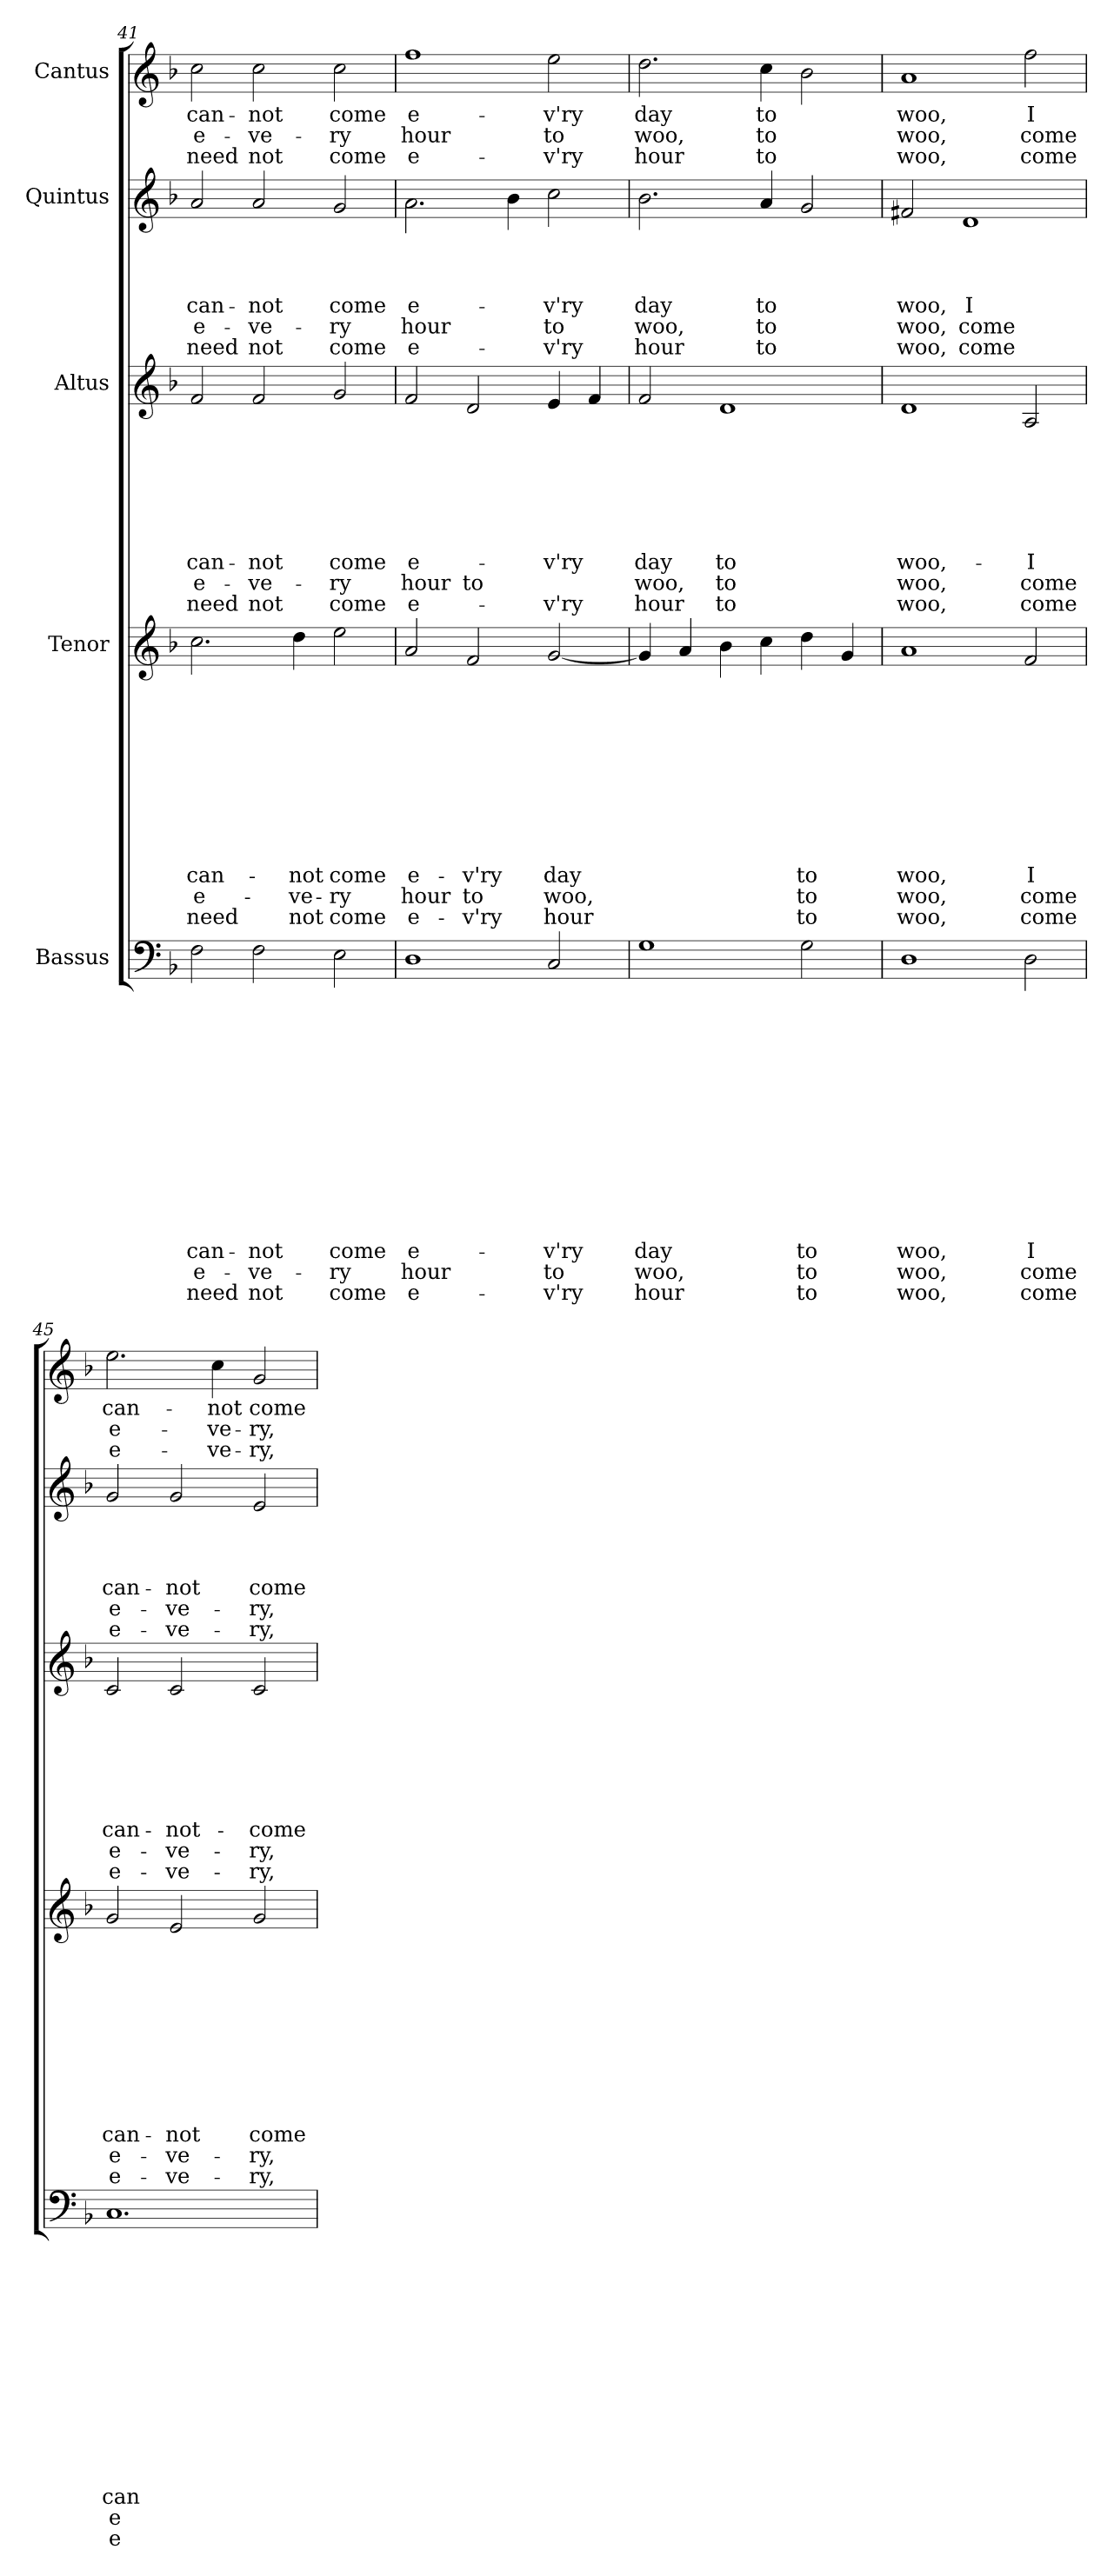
**kern	**text	**text	**text	**text	**text	**text	**text	**text	**text	**text	**text	**text	**text	**text	**text	**kern	**text	**text	**text	**text	**text	**text	**text	**text	**text	**text	**text	**text	**kern	**text	**text	**text	**text	**text	**text	**text	**text	**text	**kern	**text	**text	**text	**text	**text	**text	**kern	**text	**text	**text
*part5	*part5	*part5	*part5	*part5	*part5	*part5	*part5	*part5	*part5	*part5	*part5	*part5	*part5	*part5	*part5	*part4	*part4	*part4	*part4	*part4	*part4	*part4	*part4	*part4	*part4	*part4	*part4	*part4	*part3	*part3	*part3	*part3	*part3	*part3	*part3	*part3	*part3	*part3	*part2	*part2	*part2	*part2	*part2	*part2	*part2	*part1	*part1	*part1	*part1
*staff5	*staff5	*staff5	*staff5	*staff5	*staff5	*staff5	*staff5	*staff5	*staff5	*staff5	*staff5	*staff5	*staff5	*staff5	*staff5	*staff4	*staff4	*staff4	*staff4	*staff4	*staff4	*staff4	*staff4	*staff4	*staff4	*staff4	*staff4	*staff4	*staff3	*staff3	*staff3	*staff3	*staff3	*staff3	*staff3	*staff3	*staff3	*staff3	*staff2	*staff2	*staff2	*staff2	*staff2	*staff2	*staff2	*staff1	*staff1	*staff1	*staff1
*I"Bassus	*	*	*	*	*	*	*	*	*	*	*	*	*	*	*	*I"Tenor	*	*	*	*	*	*	*	*	*	*	*	*	*I"Altus	*	*	*	*	*	*	*	*	*	*I"Quintus	*	*	*	*	*	*	*I"Cantus	*	*	*
*clefF4	*	*	*	*	*	*	*	*	*	*	*	*	*	*	*	*clefG2	*	*	*	*	*	*	*	*	*	*	*	*	*clefG2	*	*	*	*	*	*	*	*	*	*clefG2	*	*	*	*	*	*	*clefG2	*	*	*
*k[b-]	*	*	*	*	*	*	*	*	*	*	*	*	*	*	*	*k[b-]	*	*	*	*	*	*	*	*	*	*	*	*	*k[b-]	*	*	*	*	*	*	*	*	*	*k[b-]	*	*	*	*	*	*	*k[b-]	*	*	*
*F:	*	*	*	*	*	*	*	*	*	*	*	*	*	*	*	*F:	*	*	*	*	*	*	*	*	*	*	*	*	*F:	*	*	*	*	*	*	*	*	*	*F:	*	*	*	*	*	*	*F:	*	*	*
=41	=41	=41	=41	=41	=41	=41	=41	=41	=41	=41	=41	=41	=41	=41	=41	=41	=41	=41	=41	=41	=41	=41	=41	=41	=41	=41	=41	=41	=41	=41	=41	=41	=41	=41	=41	=41	=41	=41	=41	=41	=41	=41	=41	=41	=41	=41	=41	=41	=41
!	!	!	!	!	!	!	!	!	!	!	!	!	!LO:LY:b	!LO:LY:b	!LO:LY:b	!	!	!	!	!	!	!	!	!	!	!LO:LY:b	!LO:LY:b	!LO:LY:b	!	!	!	!	!	!	!	!LO:LY:b	!LO:LY:b	!LO:LY:b	!	!	!	!	!LO:LY:b	!LO:LY:b	!LO:LY:b	!	!LO:LY:b	!LO:LY:b	!LO:LY:b
2F\	.	.	.	.	.	.	.	.	.	.	.	.	can-	e-	need	2.cc\	.	.	.	.	.	.	.	.	.	can-	e-	need	2f/	.	.	.	.	.	.	can-	e-	need	2a/	.	.	.	can-	e-	need	2cc\	can-	e-	need
!	!	!	!	!	!	!	!	!	!	!	!	!	!LO:LY:b	!LO:LY:b	!LO:LY:b	!	!	!	!	!	!	!	!	!	!	!	!	!	!	!	!	!	!	!	!	!LO:LY:b	!LO:LY:b	!LO:LY:b	!	!	!	!	!LO:LY:b	!LO:LY:b	!LO:LY:b	!	!LO:LY:b	!LO:LY:b	!LO:LY:b
2F\	.	.	.	.	.	.	.	.	.	.	.	.	-not	-ve-	not	.	.	.	.	.	.	.	.	.	.	.	.	.	2f/	.	.	.	.	.	.	-not	-ve-	not	2a/	.	.	.	-not	-ve-	not	2cc\	-not	-ve-	not
!	!	!	!	!	!	!	!	!	!	!	!	!	!	!	!	!	!	!	!	!	!	!	!	!	!	!LO:LY:b	!LO:LY:b	!LO:LY:b	!	!	!	!	!	!	!	!	!	!	!	!	!	!	!	!	!	!	!	!	!
.	.	.	.	.	.	.	.	.	.	.	.	.	.	.	.	4dd\	.	.	.	.	.	.	.	.	.	-not	-ve-	not	.	.	.	.	.	.	.	.	.	.	.	.	.	.	.	.	.	.	.	.	.
!	!	!	!	!	!	!	!	!	!	!	!	!	!LO:LY:b	!LO:LY:b	!LO:LY:b	!	!	!	!	!	!	!	!	!	!	!LO:LY:b	!LO:LY:b	!LO:LY:b	!	!	!	!	!	!	!	!LO:LY:b	!LO:LY:b	!LO:LY:b	!	!	!	!	!LO:LY:b	!LO:LY:b	!LO:LY:b	!	!LO:LY:b	!LO:LY:b	!LO:LY:b
2E\	.	.	.	.	.	.	.	.	.	.	.	.	come	-ry	come	2ee\	.	.	.	.	.	.	.	.	.	come	-ry	come	2g/	.	.	.	.	.	.	come	-ry	come	2g/	.	.	.	come	-ry	come	2cc\	come	-ry	come
=42	=42	=42	=42	=42	=42	=42	=42	=42	=42	=42	=42	=42	=42	=42	=42	=42	=42	=42	=42	=42	=42	=42	=42	=42	=42	=42	=42	=42	=42	=42	=42	=42	=42	=42	=42	=42	=42	=42	=42	=42	=42	=42	=42	=42	=42	=42	=42	=42	=42
!	!	!	!	!	!	!	!	!	!	!	!	!	!LO:LY:b	!LO:LY:b	!LO:LY:b	!	!	!	!	!	!	!	!	!	!	!LO:LY:b	!LO:LY:b	!LO:LY:b	!	!	!	!	!	!	!	!LO:LY:b	!LO:LY:b	!LO:LY:b	!	!	!	!	!LO:LY:b	!LO:LY:b	!LO:LY:b	!	!LO:LY:b	!LO:LY:b	!LO:LY:b
1D	.	.	.	.	.	.	.	.	.	.	.	.	e-	hour	e-	2a/	.	.	.	.	.	.	.	.	.	e-	hour	e-	2f/	.	.	.	.	.	.	e-	hour	e-	2.a\	.	.	.	e-	hour	e-	1ff	e-	hour	e-
!	!	!	!	!	!	!	!	!	!	!	!	!	!	!	!	!	!	!	!	!	!	!	!	!	!	!LO:LY:b	!LO:LY:b	!LO:LY:b	!	!	!	!	!	!	!	!	!LO:LY:b	!	!	!	!	!	!	!	!	!	!	!	!
.	.	.	.	.	.	.	.	.	.	.	.	.	.	.	.	2f/	.	.	.	.	.	.	.	.	.	-v'ry	to	-v'ry	2d/	.	.	.	.	.	.	.	to	.	.	.	.	.	.	.	.	.	.	.	.
.	.	.	.	.	.	.	.	.	.	.	.	.	.	.	.	.	.	.	.	.	.	.	.	.	.	.	.	.	.	.	.	.	.	.	.	.	.	.	4b-\	.	.	.	.	.	.	.	.	.	.
!	!	!	!	!	!	!	!	!	!	!	!	!	!LO:LY:b	!LO:LY:b	!LO:LY:b	!	!	!	!	!	!	!	!	!	!	!LO:LY:b	!LO:LY:b	!LO:LY:b	!	!	!	!	!	!	!	!LO:LY:b	!	!LO:LY:b	!	!	!	!	!LO:LY:b	!LO:LY:b	!LO:LY:b	!	!LO:LY:b	!LO:LY:b	!LO:LY:b
2C/	.	.	.	.	.	.	.	.	.	.	.	.	-v'ry	to	-v'ry	[<2g/	.	.	.	.	.	.	.	.	.	day	woo,	hour	4e/	.	.	.	.	.	.	-v'ry	.	-v'ry	2cc\	.	.	.	-v'ry	to	-v'ry	2ee\	-v'ry	to	-v'ry
.	.	.	.	.	.	.	.	.	.	.	.	.	.	.	.	.	.	.	.	.	.	.	.	.	.	.	.	.	4f/	.	.	.	.	.	.	.	.	.	.	.	.	.	.	.	.	.	.	.	.
=43	=43	=43	=43	=43	=43	=43	=43	=43	=43	=43	=43	=43	=43	=43	=43	=43	=43	=43	=43	=43	=43	=43	=43	=43	=43	=43	=43	=43	=43	=43	=43	=43	=43	=43	=43	=43	=43	=43	=43	=43	=43	=43	=43	=43	=43	=43	=43	=43	=43
!	!	!	!	!	!	!	!	!	!	!	!	!	!LO:LY:b	!LO:LY:b	!LO:LY:b	!	!	!	!	!	!	!	!	!	!	!	!	!	!	!	!	!	!	!	!	!LO:LY:b	!LO:LY:b	!LO:LY:b	!	!	!	!	!LO:LY:b	!LO:LY:b	!LO:LY:b	!	!LO:LY:b	!LO:LY:b	!LO:LY:b
1G	.	.	.	.	.	.	.	.	.	.	.	.	day	woo,	hour	4g/]	.	.	.	.	.	.	.	.	.	.	.	.	2f/	.	.	.	.	.	.	day	woo,	hour	2.b-\	.	.	.	day	woo,	hour	2.dd\	day	woo,	hour
.	.	.	.	.	.	.	.	.	.	.	.	.	.	.	.	4a/	.	.	.	.	.	.	.	.	.	.	.	.	.	.	.	.	.	.	.	.	.	.	.	.	.	.	.	.	.	.	.	.	.
!	!	!	!	!	!	!	!	!	!	!	!	!	!	!	!	!	!	!	!	!	!	!	!	!	!	!	!	!	!	!	!	!	!	!	!	!LO:LY:b	!LO:LY:b	!LO:LY:b	!	!	!	!	!	!	!	!	!	!	!
.	.	.	.	.	.	.	.	.	.	.	.	.	.	.	.	4b-\	.	.	.	.	.	.	.	.	.	.	.	.	1d	.	.	.	.	.	.	to	to	to	.	.	.	.	.	.	.	.	.	.	.
!	!	!	!	!	!	!	!	!	!	!	!	!	!	!	!	!	!	!	!	!	!	!	!	!	!	!	!	!	!	!	!	!	!	!	!	!	!	!	!	!	!	!	!LO:LY:b	!LO:LY:b	!LO:LY:b	!	!LO:LY:b	!LO:LY:b	!LO:LY:b
.	.	.	.	.	.	.	.	.	.	.	.	.	.	.	.	4cc\	.	.	.	.	.	.	.	.	.	.	.	.	.	.	.	.	.	.	.	.	.	.	4a/	.	.	.	to	to	to	4cc\	to	to	to
!	!	!	!	!	!	!	!	!	!	!	!	!	!LO:LY:b	!LO:LY:b	!LO:LY:b	!	!	!	!	!	!	!	!	!	!	!LO:LY:b	!LO:LY:b	!LO:LY:b	!	!	!	!	!	!	!	!	!	!	!	!	!	!	!	!	!	!	!	!	!
2G\	.	.	.	.	.	.	.	.	.	.	.	.	to	to	to	4dd\	.	.	.	.	.	.	.	.	.	to	to	to	.	.	.	.	.	.	.	.	.	.	2g/	.	.	.	.	.	.	2b-\	.	.	.
.	.	.	.	.	.	.	.	.	.	.	.	.	.	.	.	4g/	.	.	.	.	.	.	.	.	.	.	.	.	.	.	.	.	.	.	.	.	.	.	.	.	.	.	.	.	.	.	.	.	.
=44	=44	=44	=44	=44	=44	=44	=44	=44	=44	=44	=44	=44	=44	=44	=44	=44	=44	=44	=44	=44	=44	=44	=44	=44	=44	=44	=44	=44	=44	=44	=44	=44	=44	=44	=44	=44	=44	=44	=44	=44	=44	=44	=44	=44	=44	=44	=44	=44	=44
!	!	!	!	!	!	!	!	!	!	!	!	!	!LO:LY:b	!LO:LY:b	!LO:LY:b	!	!	!	!	!	!	!	!	!	!	!LO:LY:b	!LO:LY:b	!LO:LY:b	!	!	!	!	!	!	!	!LO:LY:b	!LO:LY:b	!LO:LY:b	!	!	!	!	!LO:LY:b	!LO:LY:b	!LO:LY:b	!	!LO:LY:b	!LO:LY:b	!LO:LY:b
1D	.	.	.	.	.	.	.	.	.	.	.	.	woo,	woo,	woo,	1a	.	.	.	.	.	.	.	.	.	woo,	woo,	woo,	1d	.	.	.	.	.	.	woo,-	woo,	woo,	2f#X/	.	.	.	woo,	woo,	woo,	1a	woo,	woo,	woo,
!	!	!	!	!	!	!	!	!	!	!	!	!	!	!	!	!	!	!	!	!	!	!	!	!	!	!	!	!	!	!	!	!	!	!	!	!	!	!	!	!	!	!	!LO:LY:b	!LO:LY:b	!LO:LY:b	!	!	!	!
.	.	.	.	.	.	.	.	.	.	.	.	.	.	.	.	.	.	.	.	.	.	.	.	.	.	.	.	.	.	.	.	.	.	.	.	.	.	.	1d	.	.	.	I	come	come	.	.	.	.
!	!	!	!	!	!	!	!	!	!	!	!	!	!LO:LY:b	!LO:LY:b	!LO:LY:b	!	!	!	!	!	!	!	!	!	!	!LO:LY:b	!LO:LY:b	!LO:LY:b	!	!	!	!	!	!	!	!LO:LY:b	!LO:LY:b	!LO:LY:b	!	!	!	!	!	!	!	!	!LO:LY:b	!LO:LY:b	!LO:LY:b
2D\	.	.	.	.	.	.	.	.	.	.	.	.	I	come	come	2f/	.	.	.	.	.	.	.	.	.	I	come	come	2A/	.	.	.	.	.	.	-I	come	come	.	.	.	.	.	.	.	2ff\	I	come	come
!!LO:PB:g=z
=45	=45	=45	=45	=45	=45	=45	=45	=45	=45	=45	=45	=45	=45	=45	=45	=45	=45	=45	=45	=45	=45	=45	=45	=45	=45	=45	=45	=45	=45	=45	=45	=45	=45	=45	=45	=45	=45	=45	=45	=45	=45	=45	=45	=45	=45	=45	=45	=45	=45
!	!	!	!	!	!	!	!	!	!	!	!	!	!LO:LY:b	!LO:LY:b	!LO:LY:b	!	!	!	!	!	!	!	!	!	!	!LO:LY:b	!LO:LY:b	!LO:LY:b	!	!	!	!	!	!	!	!LO:LY:b	!LO:LY:b	!LO:LY:b	!	!	!	!	!LO:LY:b	!LO:LY:b	!LO:LY:b	!	!LO:LY:b	!LO:LY:b	!LO:LY:b
1.C	.	.	.	.	.	.	.	.	.	.	.	.	can-	e-	e-	2g/	.	.	.	.	.	.	.	.	.	can-	e-	e-	2c/	.	.	.	.	.	.	can-	e-	e-	2g/	.	.	.	can-	e-	e-	2.ee\	can-	e-	e-
!	!	!	!	!	!	!	!	!	!	!	!	!	!	!	!	!	!	!	!	!	!	!	!	!	!	!LO:LY:b	!LO:LY:b	!LO:LY:b	!	!	!	!	!	!	!	!LO:LY:b	!LO:LY:b	!LO:LY:b	!	!	!	!	!LO:LY:b	!LO:LY:b	!LO:LY:b	!	!	!	!
.	.	.	.	.	.	.	.	.	.	.	.	.	.	.	.	2e/	.	.	.	.	.	.	.	.	.	-not	-ve-	-ve-	2c/	.	.	.	.	.	.	-not-	-ve-	-ve-	2g/	.	.	.	-not	-ve-	-ve-	.	.	.	.
!	!	!	!	!	!	!	!	!	!	!	!	!	!	!	!	!	!	!	!	!	!	!	!	!	!	!	!	!	!	!	!	!	!	!	!	!	!	!	!	!	!	!	!	!	!	!	!LO:LY:b	!LO:LY:b	!LO:LY:b
.	.	.	.	.	.	.	.	.	.	.	.	.	.	.	.	.	.	.	.	.	.	.	.	.	.	.	.	.	.	.	.	.	.	.	.	.	.	.	.	.	.	.	.	.	.	4cc\	-not	-ve-	-ve-
!	!	!	!	!	!	!	!	!	!	!	!	!	!	!	!	!	!	!	!	!	!	!	!	!	!	!LO:LY:b	!LO:LY:b	!LO:LY:b	!	!	!	!	!	!	!	!LO:LY:b	!LO:LY:b	!LO:LY:b	!	!	!	!	!LO:LY:b	!LO:LY:b	!LO:LY:b	!	!LO:LY:b	!LO:LY:b	!LO:LY:b
.	.	.	.	.	.	.	.	.	.	.	.	.	.	.	.	2g/	.	.	.	.	.	.	.	.	.	come	-ry,	-ry,	2c/	.	.	.	.	.	.	-come	-ry,	-ry,	2e/	.	.	.	come	-ry,	-ry,	2g/	come	-ry,	-ry,
=	=	=	=	=	=	=	=	=	=	=	=	=	=	=	=	=	=	=	=	=	=	=	=	=	=	=	=	=	=	=	=	=	=	=	=	=	=	=	=	=	=	=	=	=	=	=	=	=	=
*-	*-	*-	*-	*-	*-	*-	*-	*-	*-	*-	*-	*-	*-	*-	*-	*-	*-	*-	*-	*-	*-	*-	*-	*-	*-	*-	*-	*-	*-	*-	*-	*-	*-	*-	*-	*-	*-	*-	*-	*-	*-	*-	*-	*-	*-	*-	*-	*-	*-
